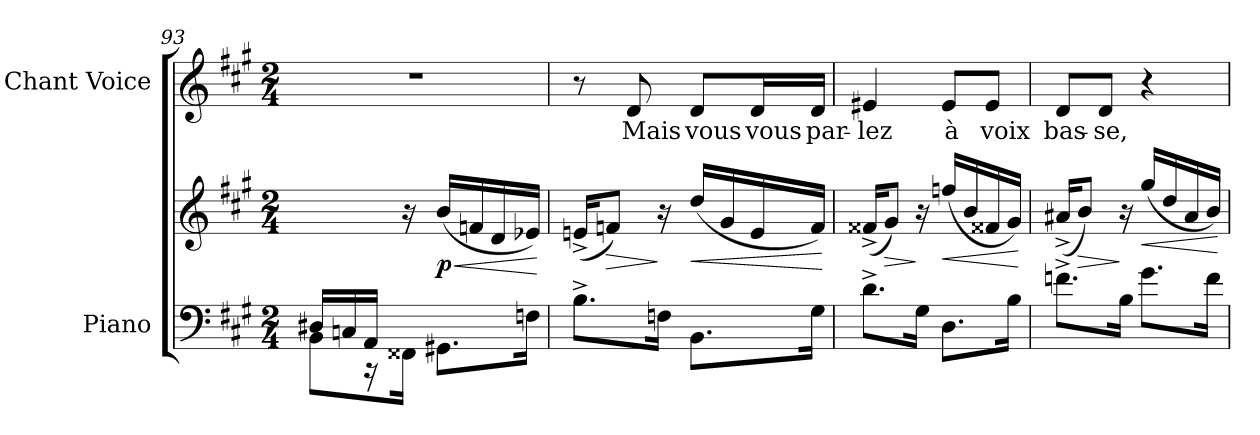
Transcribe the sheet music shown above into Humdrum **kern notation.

**kern	**kern	**dynam	**kern	**text
*part2	*part2	*part2	*part1	*part1
*staff3	*staff2	*staff2/3	*staff1	*staff1
*I"Piano	*	*	*I"Chant Voice	*
*I'Pno	*	*	*	*
*clefF4	*clefG2	*	*clefG2	*
*k[f#c#g#]	*k[f#c#g#]	*	*k[f#c#g#]	*
*M2/4	*M2/4	*	*M2/4	*
=93	=93	=93	=93	=93
*^	*	*	*	*
16D#X/LL	8BB\L	8.ryy	.	2r	.
16Cn/	.	.	.	.	.
16AA/JJ	16r	.	.	.	.
4ryy	16FF##X\JJ	16r	.	.	.
!	!	!	!LO:HP:b	!	!
!	!	!	!LO:DY:n=1:b	!	!
.	8.GG#X\L	(16b/LL	< p	.	.
.	.	16fn/	.	.	.
.	.	16d/	.	.	.
16ryy	16Fn\Jk	16e-X/JJ)	.	.	.
*v	*v	*	*	*	*
.	.	[	.	.
=94	=94	=94	=94	=94
8.B^<\L	(16en^>/KL	.	8r	.
!	!	!LO:HP:b	!	!
.	8fn/J)	>	.	.
.	.	.	8d/	Mais
16Fn\Jk	16r	]	.	.
!	!	!LO:HP:b	!	!
8.BB\L	(16dd/LL	<	8d/L	vous
.	16g#/	.	.	.
.	16e/	.	16d/L	vous
16G#\Jk	16f/JJ)	.	16d/JJ	par-
.	.	[	.	.
=95	=95	=95	=95	=95
8.d^<\L	(16f##X^>/KL	.	4e#X/	-lez
!	!	!LO:HP:b	!	!
.	8g#/J)	>	.	.
16G#\Jk	16r	]	.	.
!	!	!LO:HP:b	!	!
8.D\L	(16ffn/LL	<	8e#/L	à
.	16b/	.	.	.
.	16f##X/	.	8e#/J	voix
16B\Jk	16g#/JJ)	.	.	.
.	.	[	.	.
=96	=96	=96	=96	=96
8.fn^<\L	(16a#X^>/KL	.	8d/L	bas-
!	!	!LO:HP:b	!	!
.	8b/J)	>	.	.
.	.	.	8d/J	-se,
16B\Jk	16r	]	.	.
!	!	!LO:HP:b	!	!
8.g#\L	(16gg#/LL	<	4r	.
.	16dd/	.	.	.
.	16a#/	.	.	.
16f\Jk	16b/JJ)	.	.	.
.	.	[	.	.
=	=	=	=	=
*-	*-	*-	*-	*-
